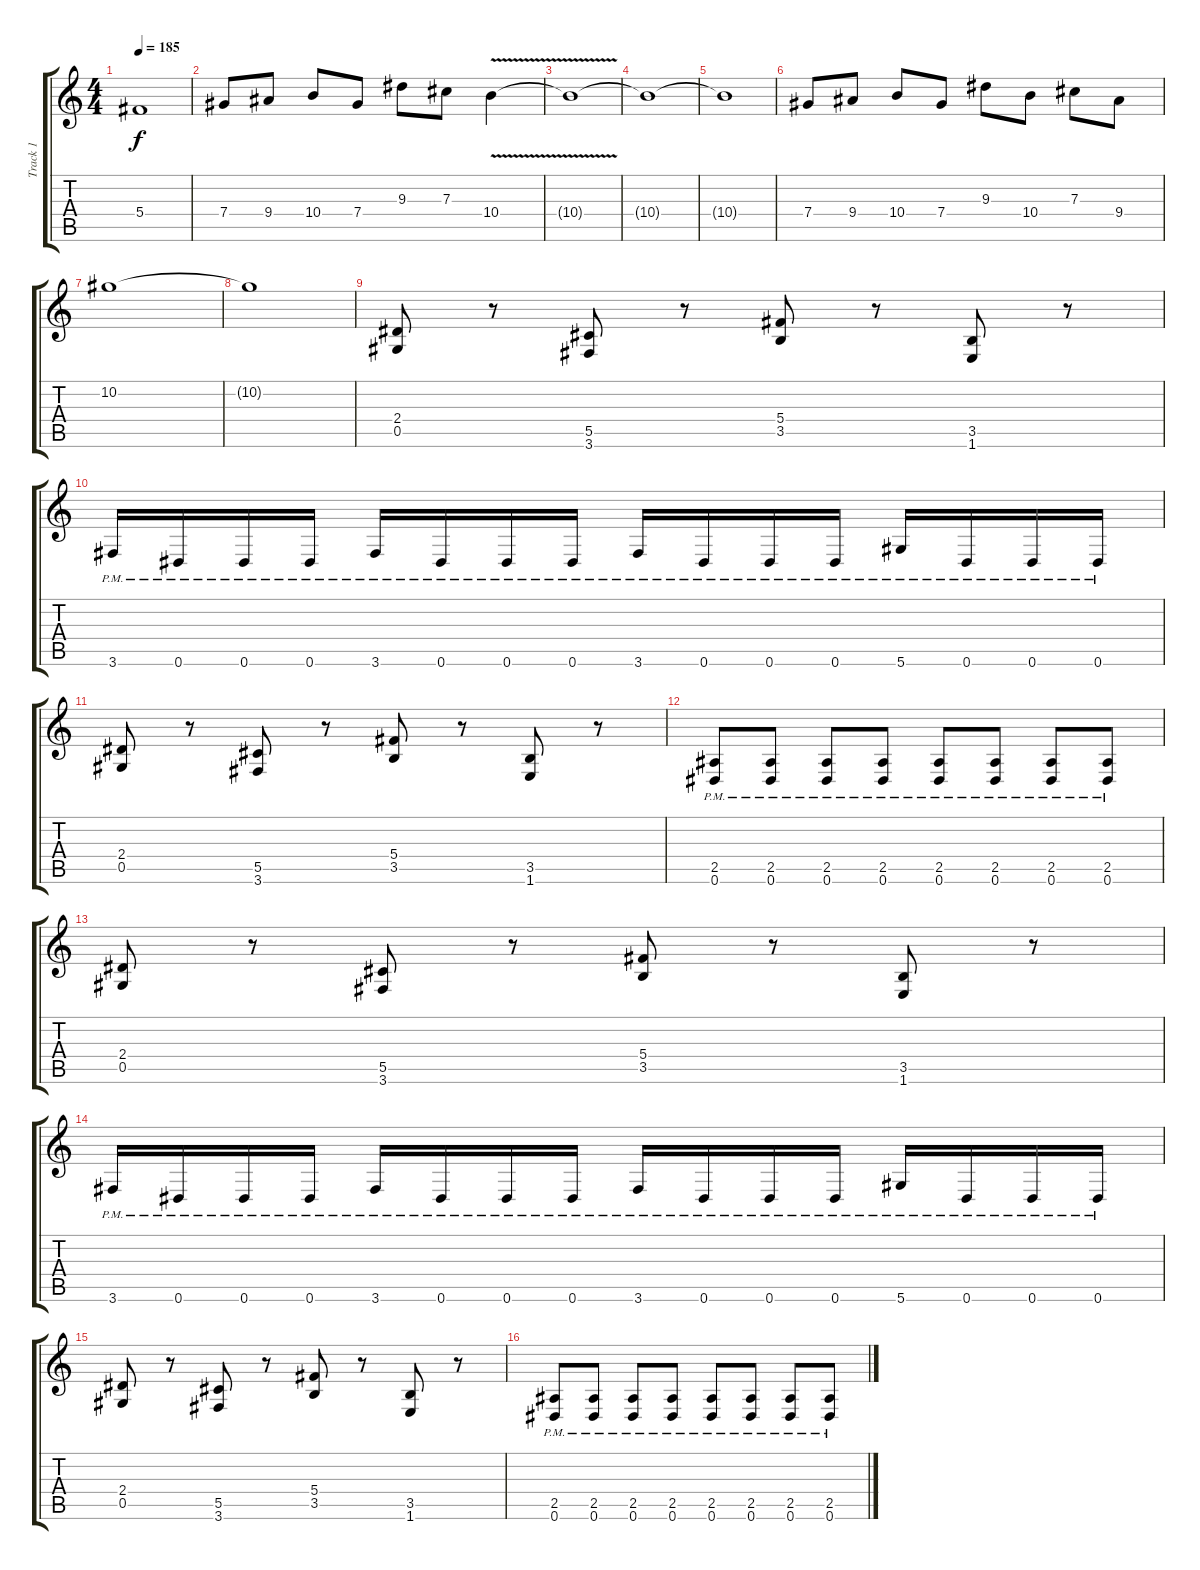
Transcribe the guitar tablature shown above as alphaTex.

\track ("Track 1" "Track 1") {instrument distortionguitar}
\staff {score tabs}
\tuning (Eb4 Bb3 Gb3 Db3 Ab2 Eb2) {hide}
\ts (4 4)
\tempo 185
\clef g2
\ks c
5.4{t}.1{dy f} |
7.4.8 9.4.8 10.4.8 7.4.8 9.3.8 7.3.8 10.4{v}.4 |
10.4{t}.1 |
10.4{t}.1 |
10.4{t}.1 |
7.4.8 9.4.8 10.4.8 7.4.8 9.3.8 10.4.8 7.3.8 9.4.8 |
10.2.1 |
10.2{t}.1 |
(2.4 0.5).8 r.8 (5.5 3.6).8 r.8 (5.4 3.5).8 r.8 (3.5 1.6).8 r.8 |
3.6{pm}.16 0.6{pm}.16 0.6{pm}.16 0.6{pm}.16 3.6{pm}.16 0.6{pm}.16 0.6{pm}.16 0.6{pm}.16 3.6{pm}.16 0.6{pm}.16 0.6{pm}.16 0.6{pm}.16 5.6{pm}.16 0.6{pm}.16 0.6{pm}.16 0.6{pm}.16 |
(2.4 0.5).8 r.8 (5.5 3.6).8 r.8 (5.4 3.5).8 r.8 (3.5 1.6).8 r.8 |
(2.5{pm} 0.6{pm}).8 (2.5{pm} 0.6{pm}).8 (2.5{pm} 0.6{pm}).8 (2.5{pm} 0.6{pm}).8 (2.5{pm} 0.6{pm}).8 (2.5{pm} 0.6{pm}).8 (2.5{pm} 0.6{pm}).8 (2.5{pm} 0.6{pm}).8 |
(2.4 0.5).8 r.8 (5.5 3.6).8 r.8 (5.4 3.5).8 r.8 (3.5 1.6).8 r.8 |
3.6{pm}.16 0.6{pm}.16 0.6{pm}.16 0.6{pm}.16 3.6{pm}.16 0.6{pm}.16 0.6{pm}.16 0.6{pm}.16 3.6{pm}.16 0.6{pm}.16 0.6{pm}.16 0.6{pm}.16 5.6{pm}.16 0.6{pm}.16 0.6{pm}.16 0.6{pm}.16 |
(2.4 0.5).8 r.8 (5.5 3.6).8 r.8 (5.4 3.5).8 r.8 (3.5 1.6).8 r.8 |
(2.5{pm} 0.6{pm}).8 (2.5{pm} 0.6{pm}).8 (2.5{pm} 0.6{pm}).8 (2.5{pm} 0.6{pm}).8 (2.5{pm} 0.6{pm}).8 (2.5{pm} 0.6{pm}).8 (2.5{pm} 0.6{pm}).8 (2.5{pm} 0.6{pm}).8
